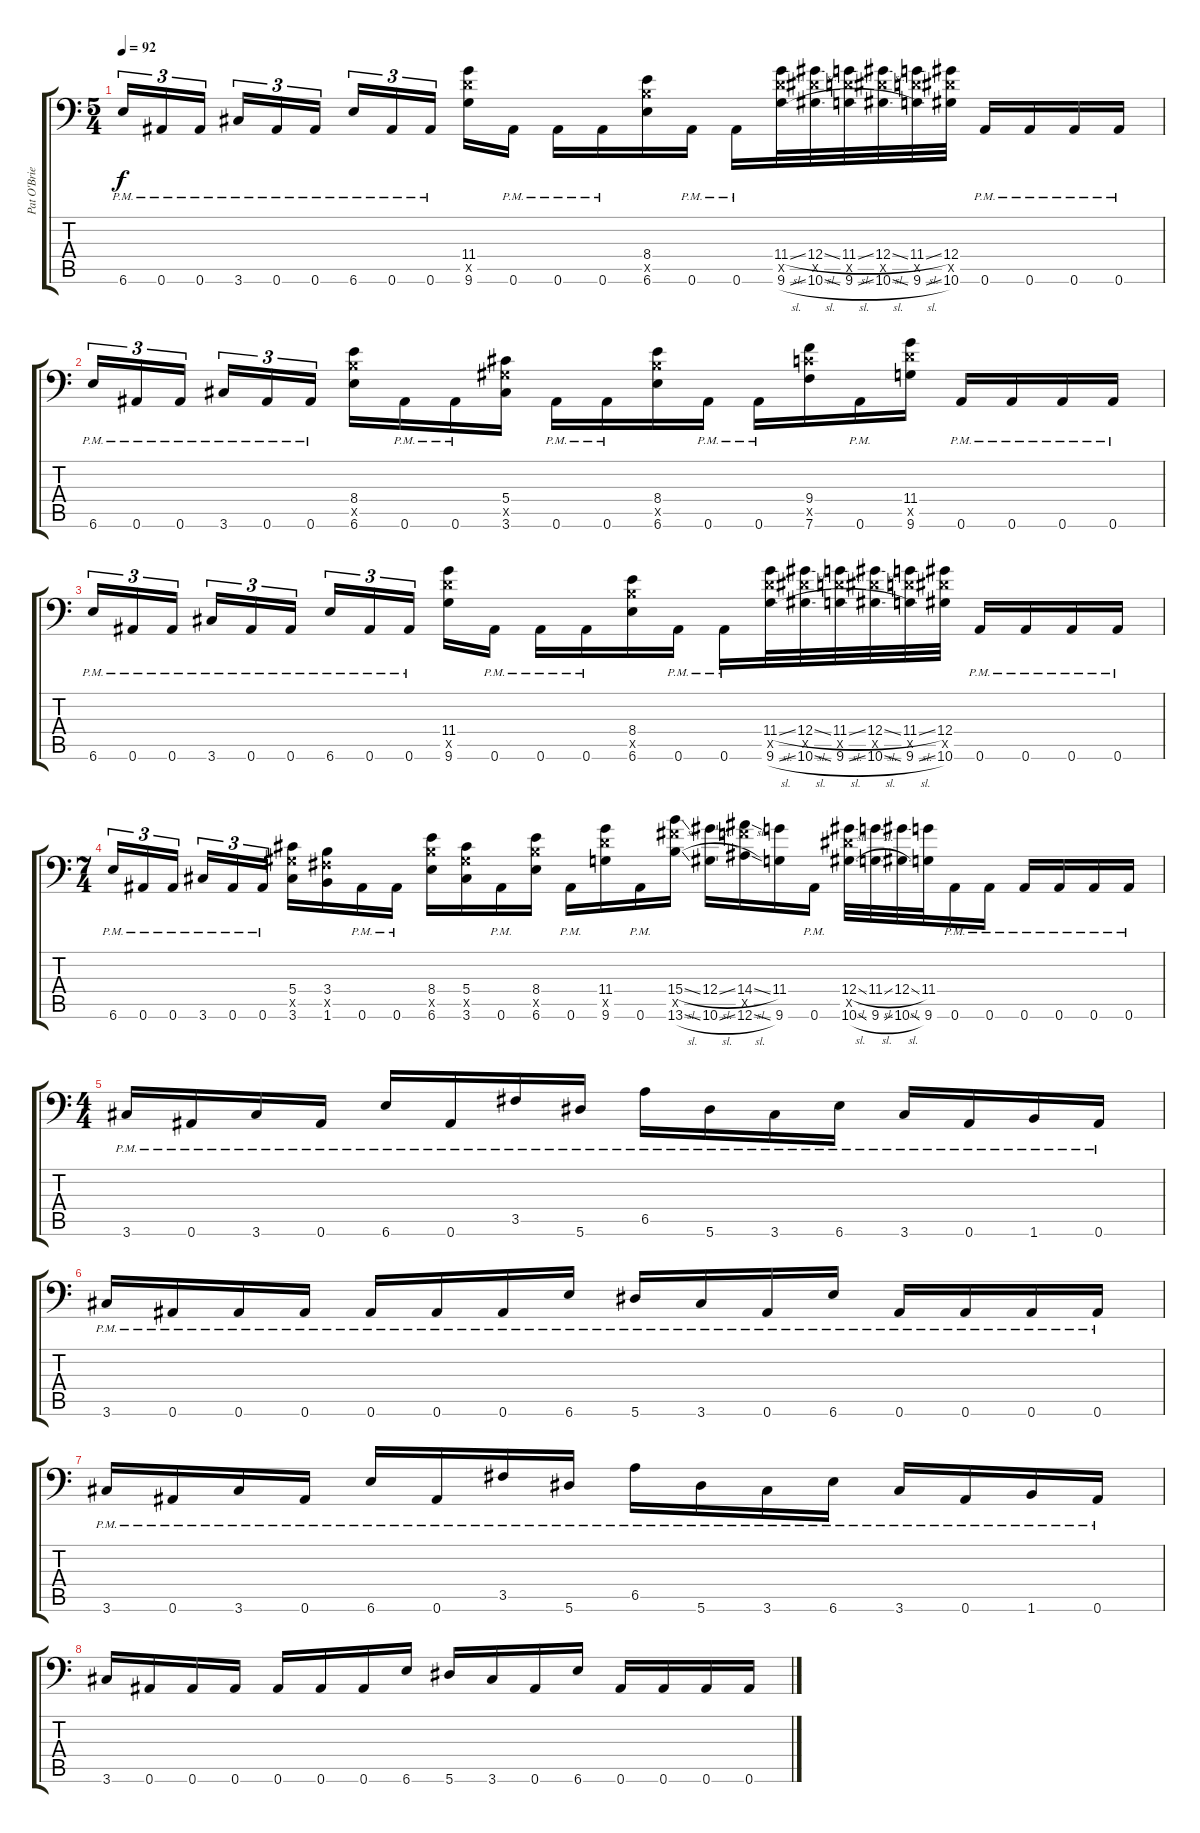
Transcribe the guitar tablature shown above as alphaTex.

\track ("Pat O'Brien" "Pat O'Brie") {instrument distortionguitar}
\staff {score tabs}
\tuning (Bb3 F3 Db3 Ab2 Eb2 Bb1) {hide}
\ts (5 4)
\tempo 92
\clef f4
\ks c
6.6{pm}.16{tu (3 2) dy f} 0.6{pm}.16{tu (3 2)} 0.6{pm}.16{tu (3 2) beam splitsecondary} 3.6{pm}.16{tu (3 2)} 0.6{pm}.16{tu (3 2)} 0.6{pm}.16{tu (3 2)} 6.6{pm}.16{tu (3 2)} 0.6{pm}.16{tu (3 2)} 0.6{pm}.16{tu (3 2) beam splitsecondary} (11.4 11.5{x} 9.6).16 0.6{pm}.16 0.6{pm}.16 0.6{pm}.16 (8.4 8.5{x} 6.6).16 0.6{pm}.16 0.6{pm}.16 (11.4{sl} 11.5{x} 9.6{sl}).32 (12.4{sl} 12.5{x} 10.6{sl}).32 (11.4{sl} 11.5{x} 9.6{sl}).32 (12.4{sl} 12.5{x} 10.6{sl}).32 (11.4{sl} 11.5{x} 9.6{sl}).32 (12.4 12.5{x} 10.6).32 0.6{pm}.16 0.6{pm}.16 0.6{pm}.16 0.6{pm}.16 |
6.6{pm}.16{tu (3 2)} 0.6{pm}.16{tu (3 2)} 0.6{pm}.16{tu (3 2) beam splitsecondary} 3.6{pm}.16{tu (3 2)} 0.6{pm}.16{tu (3 2)} 0.6{pm}.16{tu (3 2)} (8.4 8.5{x} 6.6).16 0.6{pm}.16 0.6{pm}.16 (5.4 5.5{x} 3.6).16 0.6{pm}.16 0.6{pm}.16 (8.4 8.5{x} 6.6).16 0.6{pm}.16 0.6{pm}.16 (9.4 9.5{x} 7.6).16 0.6{pm}.16 (11.4 11.5{x} 9.6).16 0.6{pm}.16 0.6{pm}.16 0.6{pm}.16 0.6{pm}.16 |
6.6{pm}.16{tu (3 2)} 0.6{pm}.16{tu (3 2)} 0.6{pm}.16{tu (3 2) beam splitsecondary} 3.6{pm}.16{tu (3 2)} 0.6{pm}.16{tu (3 2)} 0.6{pm}.16{tu (3 2)} 6.6{pm}.16{tu (3 2)} 0.6{pm}.16{tu (3 2)} 0.6{pm}.16{tu (3 2) beam splitsecondary} (11.4 11.5{x} 9.6).16 0.6{pm}.16 0.6{pm}.16 0.6{pm}.16 (8.4 8.5{x} 6.6).16 0.6{pm}.16 0.6{pm}.16 (11.4{sl} 11.5{x} 9.6{sl}).32 (12.4{sl} 12.5{x} 10.6{sl}).32 (11.4{sl} 11.5{x} 9.6{sl}).32 (12.4{sl} 12.5{x} 10.6{sl}).32 (11.4{sl} 11.5{x} 9.6{sl}).32 (12.4 12.5{x} 10.6).32 0.6{pm}.16 0.6{pm}.16 0.6{pm}.16 0.6{pm}.16 |
\ts (7 4)
6.6{pm}.16{tu (3 2)} 0.6{pm}.16{tu (3 2)} 0.6{pm}.16{tu (3 2) beam splitsecondary} 3.6{pm}.16{tu (3 2)} 0.6{pm}.16{tu (3 2)} 0.6{pm}.16{tu (3 2)} (5.4 5.5{x} 3.6).16 (3.4 3.5{x} 1.6).16 0.6{pm}.16 0.6{pm}.16 (8.4 8.5{x} 6.6).16 (5.4 5.5{x} 3.6).16 0.6{pm}.16 (8.4 8.5{x} 6.6).16 0.6{pm}.16 (11.4 11.5{x} 9.6).16 0.6{pm}.16 (15.4{sl} 15.5{x} 13.6{sl}).16 (12.4{sl} 10.6{sl}).16 (14.4{sl} 14.5{x} 12.6{sl}).16 (11.4 9.6).16 0.6{pm}.16 (12.4{sl} 12.5{x} 10.6{sl}).32 (11.4{sl} 9.6{sl}).32 (12.4{sl} 10.6{sl}).32 (11.4 9.6).32 0.6{pm}.16 0.6{pm}.16 0.6{pm}.16 0.6{pm}.16 0.6{pm}.16 0.6{pm}.16 |
\ts (4 4)
3.6{pm}.16 0.6{pm}.16 3.6{pm}.16 0.6{pm}.16 6.6{pm}.16 0.6{pm}.16 3.5{pm}.16 5.6{pm}.16 6.5{pm}.16 5.6{pm}.16 3.6{pm}.16 6.6{pm}.16 3.6{pm}.16 0.6{pm}.16 1.6{pm}.16 0.6{pm}.16 |
3.6{pm}.16 0.6{pm}.16 0.6{pm}.16 0.6{pm}.16 0.6{pm}.16 0.6{pm}.16 0.6{pm}.16 6.6{pm}.16 5.6{pm}.16 3.6{pm}.16 0.6{pm}.16 6.6{pm}.16 0.6{pm}.16 0.6{pm}.16 0.6{pm}.16 0.6{pm}.16 |
3.6{pm}.16 0.6{pm}.16 3.6{pm}.16 0.6{pm}.16 6.6{pm}.16 0.6{pm}.16 3.5{pm}.16 5.6{pm}.16 6.5{pm}.16 5.6{pm}.16 3.6{pm}.16 6.6{pm}.16 3.6{pm}.16 0.6{pm}.16 1.6{pm}.16 0.6{pm}.16 |
3.6.16 0.6.16 0.6.16 0.6.16 0.6.16 0.6.16 0.6.16 6.6.16 5.6.16 3.6.16 0.6.16 6.6.16 0.6.16 0.6.16 0.6.16 0.6.16
